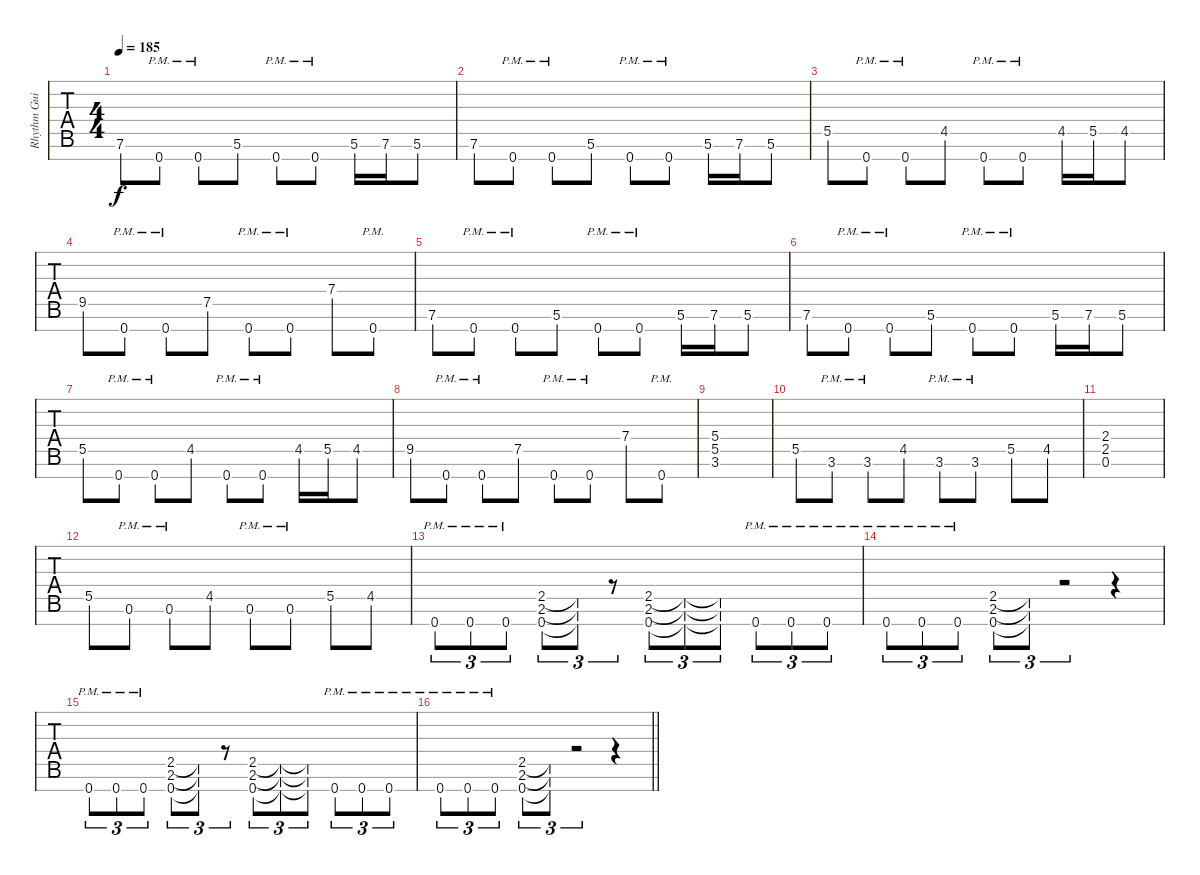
\track ("Rhythm Guitar" "Rhythm Gui") {instrument distortionguitar}
\staff {tabs}
\tuning (F4 C4 G3 Eb3 Bb2 F2 C2) {hide}
\ts (4 4)
\tempo 185
\clef g2
\ks c
7.6.8{dy f} 0.7{pm}.8 0.7{pm}.8 5.6.8 0.7{pm}.8 0.7{pm}.8 5.6.16 7.6.16 5.6.8 |
7.6.8 0.7{pm}.8 0.7{pm}.8 5.6.8 0.7{pm}.8 0.7{pm}.8 5.6.16 7.6.16 5.6.8 |
5.5.8 0.7{pm}.8 0.7{pm}.8 4.5.8 0.7{pm}.8 0.7{pm}.8 4.5.16 5.5.16 4.5.8 |
9.5.8 0.7{pm}.8 0.7{pm}.8 7.5.8 0.7{pm}.8 0.7{pm}.8 7.4.8 0.7{pm}.8 |
7.6.8 0.7{pm}.8 0.7{pm}.8 5.6.8 0.7{pm}.8 0.7{pm}.8 5.6.16 7.6.16 5.6.8 |
7.6.8 0.7{pm}.8 0.7{pm}.8 5.6.8 0.7{pm}.8 0.7{pm}.8 5.6.16 7.6.16 5.6.8 |
5.5.8 0.7{pm}.8 0.7{pm}.8 4.5.8 0.7{pm}.8 0.7{pm}.8 4.5.16 5.5.16 4.5.8 |
9.5.8 0.7{pm}.8 0.7{pm}.8 7.5.8 0.7{pm}.8 0.7{pm}.8 7.4.8 0.7{pm}.8 |
(5.4 5.5 3.6).1 |
5.5.8 3.6{pm}.8 3.6{pm}.8 4.5.8 3.6{pm}.8 3.6{pm}.8 5.5.8 4.5.8 |
(2.4 2.5 0.6).1 |
5.5.8 0.6{pm}.8 0.6{pm}.8 4.5.8 0.6{pm}.8 0.6{pm}.8 5.5.8 4.5.8 |
0.7{pm}.8{tu (3 2)} 0.7{pm}.8{tu (3 2)} 0.7{pm}.8{tu (3 2)} (2.5 2.6 0.7).8{tu (3 2)} (2.5{t} 2.6{t} 0.7{t}).8{tu (3 2)} r.8{tu (3 2)} (2.5 2.6 0.7).8{tu (3 2)} (2.5{t} 2.6{t} 0.7{t}).8{tu (3 2)} (2.5{t} 2.6{t} 0.7{t}).8{tu (3 2)} 0.7{pm}.8{tu (3 2)} 0.7{pm}.8{tu (3 2)} 0.7{pm}.8{tu (3 2)} |
0.7{pm}.8{tu (3 2)} 0.7{pm}.8{tu (3 2)} 0.7{pm}.8{tu (3 2)} (2.5 2.6 0.7).8{tu (3 2)} (2.5{t} 2.6{t} 0.7{t}).8{tu (3 2)} r.2{tu (3 2)} r.4 |
0.7{pm}.8{tu (3 2)} 0.7{pm}.8{tu (3 2)} 0.7{pm}.8{tu (3 2)} (2.5 2.6 0.7).8{tu (3 2)} (2.5{t} 2.6{t} 0.7{t}).8{tu (3 2)} r.8{tu (3 2)} (2.5 2.6 0.7).8{tu (3 2)} (2.5{t} 2.6{t} 0.7{t}).8{tu (3 2)} (2.5{t} 2.6{t} 0.7{t}).8{tu (3 2)} 0.7{pm}.8{tu (3 2)} 0.7{pm}.8{tu (3 2)} 0.7{pm}.8{tu (3 2)} |
\barLineRight lightlight
0.7{pm}.8{tu (3 2)} 0.7{pm}.8{tu (3 2)} 0.7{pm}.8{tu (3 2)} (2.5 2.6 0.7).8{tu (3 2)} (2.5{t} 2.6{t} 0.7{t}).8{tu (3 2)} r.2{tu (3 2)} r.4
